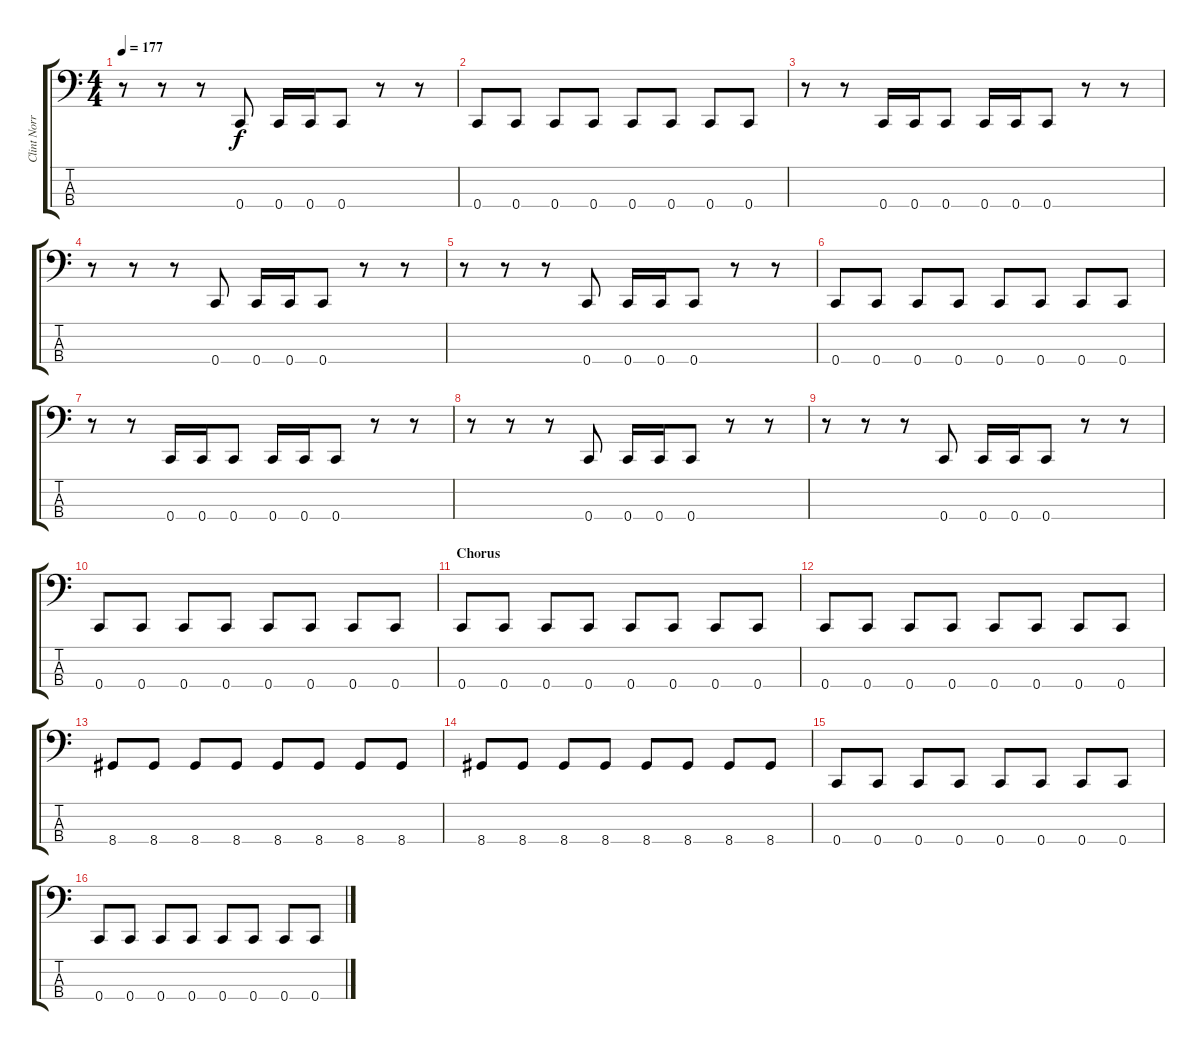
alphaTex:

\track ("Clint Norris" "Clint Norr") {instrument electricbasspick}
\staff {score tabs}
\tuning (F2 C2 G1 C1) {hide}
\ts (4 4)
\tempo 177
\clef f4
\ks c
r.8{dy f} r.8 r.8 0.4.8 0.4.16 0.4.16 0.4.8 r.8 r.8 |
0.4.8 0.4.8 0.4.8 0.4.8 0.4.8 0.4.8 0.4.8 0.4.8 |
r.8 r.8 0.4.16 0.4.16 0.4.8 0.4.16 0.4.16 0.4.8 r.8 r.8 |
r.8 r.8 r.8 0.4.8 0.4.16 0.4.16 0.4.8 r.8 r.8 |
r.8 r.8 r.8 0.4.8 0.4.16 0.4.16 0.4.8 r.8 r.8 |
0.4.8 0.4.8 0.4.8 0.4.8 0.4.8 0.4.8 0.4.8 0.4.8 |
r.8 r.8 0.4.16 0.4.16 0.4.8 0.4.16 0.4.16 0.4.8 r.8 r.8 |
r.8 r.8 r.8 0.4.8 0.4.16 0.4.16 0.4.8 r.8 r.8 |
r.8 r.8 r.8 0.4.8 0.4.16 0.4.16 0.4.8 r.8 r.8 |
0.4.8 0.4.8 0.4.8 0.4.8 0.4.8 0.4.8 0.4.8 0.4.8 |
\section ("" "Chorus")
0.4.8 0.4.8 0.4.8 0.4.8 0.4.8 0.4.8 0.4.8 0.4.8 |
0.4.8 0.4.8 0.4.8 0.4.8 0.4.8 0.4.8 0.4.8 0.4.8 |
8.4.8 8.4.8 8.4.8 8.4.8 8.4.8 8.4.8 8.4.8 8.4.8 |
8.4.8 8.4.8 8.4.8 8.4.8 8.4.8 8.4.8 8.4.8 8.4.8 |
0.4.8 0.4.8 0.4.8 0.4.8 0.4.8 0.4.8 0.4.8 0.4.8 |
0.4.8 0.4.8 0.4.8 0.4.8 0.4.8 0.4.8 0.4.8 0.4.8
